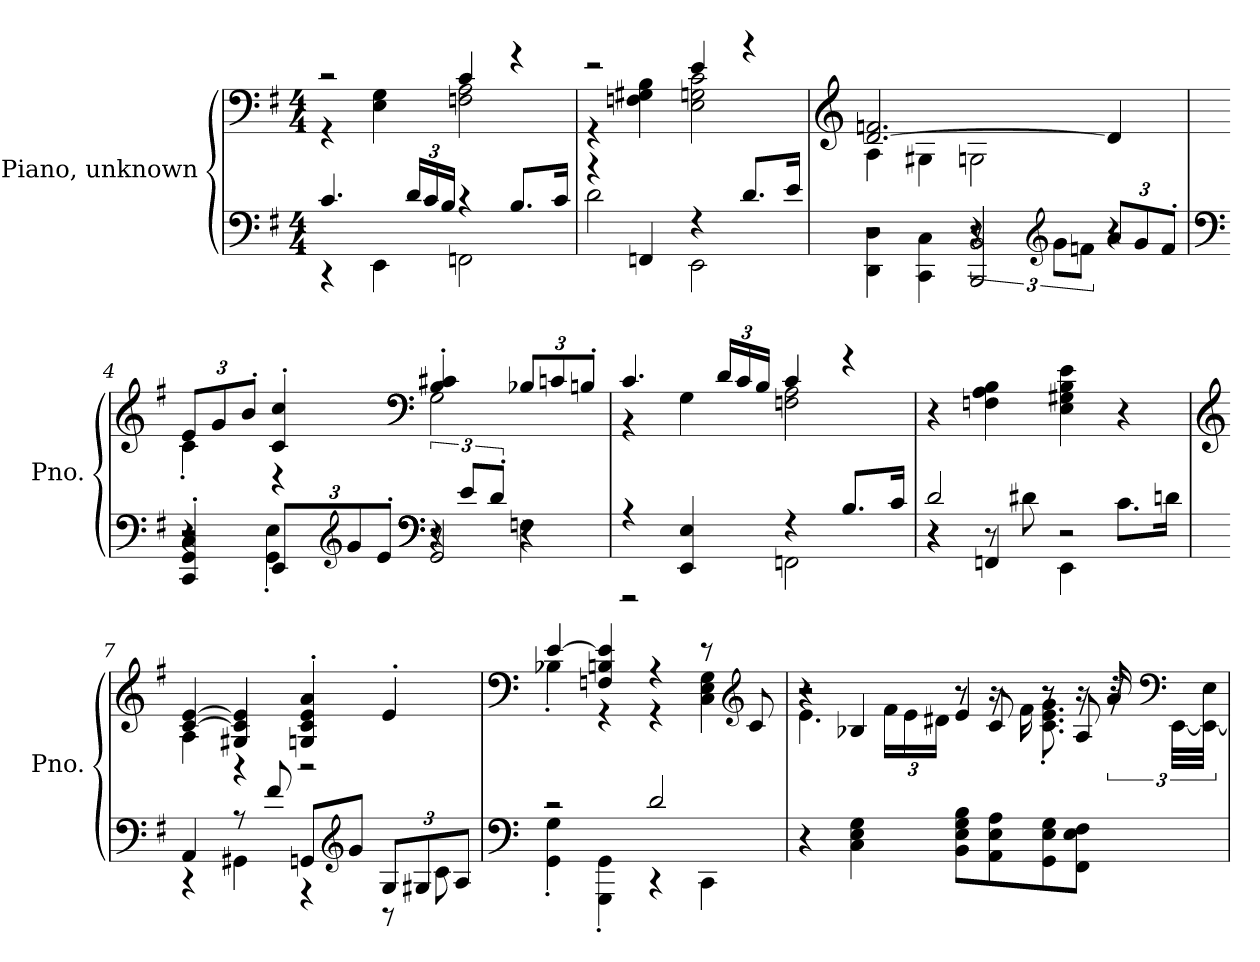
**kern	**kern
*part1	*part1
*staff2	*staff1
*I"Piano, unknown	*
*I'Pno.	*
*clefF4	*clefF4
*k[f#]	*k[f#]
*M4/4	*M4/4
*MM120	*MM120
=1	=1
*^	*^
4.c/	4r	2r	4r
.	4EE\	.	4E\ 4G\
*Xbrackettup	*	*	*
24d/LL	.	.	.
24c/	.	.	.
24B/JJ	.	.	.
4r	2FFn\	4c/	2Fn\ 2A\
8.B/L	.	4r	.
16c/Jk	.	.	.
=2	=2	=2	=2
4r	2d\	2r	4r
4FFn/	.	.	4Fn\ 4G#X\ 4B\
4r	2EE\	4e/	2E\ 2Gn\ 2c\
8.d/L	.	4r	.
16e/Jk	.	.	.
*v	*v	*	*
=3	=3	=3
*	*clefG2	*
*^	*	*
*	*^	*	*
2r	4DD\ 4D\	2r	[2.d/ 2.fn/	4A\
.	4CC\ 4C\	.	.	4G#X\
*	*brackettup	*	*	*
4r	12r	2BBB/ 2BB/	.	2Gn\
*clefG2	*	*	*	*
.	12g\L	.	.	.
.	12fn\J	.	.	.
*Xbrackettup	*	*	*	*
12a/L	4r	.	4d/]	.
12g/	.	.	.	.
12f'/J	.	.	.	.
!!LO:LB:g=z	!!
=4	=4	=4	=4	=4
*clefF4	*	*	*	*
*	*	*	*Xbrackettup	*
4CC/' 4GG/' 4C/'	4r	2r	12e/L	4c'\
.	.	.	12g/	.
.	.	.	12b'/J	.
12EE/L	4GG\' 4E\'	.	4c/' 4cc/'	4r
*clefG2	*	*	*	*
12g/	.	.	.	.
12e'/J	.	.	.	.
*clefF4	*	*	*clefF4	*
*brackettup	*	*	*	*
12r	4r	2GG/	4B/' 4c#X/'	2G\
12e/L	.	.	.	.
12d'/J	.	.	.	.
4r	4Fn\	.	12B-X/L	.
.	.	.	12cn/	.
.	.	.	12Bn'/J	.
*	*v	*v	*	*
=5	=5	=5	=5
4r	2r	4.c/	4r
4EE/ 4E/	.	.	4G\
.	.	24d/LL	.
.	.	24c/	.
.	.	24B/JJ	.
4r	2FFn\	4c/	2Fn\ 2A\
8.B/L	.	4r	.
16c/Jk	.	.	.
*	*	*v	*v
=6	=6	=6
*	*^	*
2d/	4r	4r	4r
.	8r	4FFn/	4Fn\ 4A\ 4B\
.	8d#X\	.	.
2r	4EE\	2r	4E\ 4G#X\ 4B\ 4e\
.	8.c\L	.	4r
.	16dn\Jk	.	.
*v	*v	*v	*
!!LO:LB:g=z
=7	=7
*	*clefG2
*^	*^
4AA/	4r	[4c/ [4e/	4A\
8r	4GG#X\	4G#X/ 4c/] 4e/]	4r
8f#/	.	.	.
8GGn/L	4r	4Gn/' 4c/' 4e/' 4a/'	2r
*clefG2	*	*	*
8g/J	.	.	.
*Xbrackettup	*	*	*
12G/L	8r	4e'/	.
12G#X/	.	.	.
.	8c\	.	.
12A/J	.	.	.
=8	=8	=8	=8
*clefF4	*	*clefF4	*
2r	4GG\' 4G\'	[4e/	4B-X'\
.	4GGG\' 4GG\'	4Fn/ 4Bn/ 4e/]	4r
2d/	4r	4r	4r
.	4CC\	8r	4C\ 4E\ 4G\
*	*	*clefG2	*
.	.	8c/	.
*v	*v	*	*
!!LO:LB:g=z
=9	=9	=9
*	*	*^
4r	2r	4.e\	4r
4C\ 4E\ 4G\	.	.	4B-X/
.	.	24f#\LL	.
.	.	24e\	.
.	.	24d#X\JJ	.
8BB\ 8E\ 8G\ 8B\L	8r	8r	4e/
8AA\ 8E\ 8A\	8c/	16r	.
.	.	16f#\	.
8GG\ 8E\ 8G\	8r	8.c\' 8.e\' 8.g\'	8r
8FF#\ 8E\ 8F#\J	16r	.	8A/
*	*	*brackettup	*
.	16a/	48r	.
*	*clefF4	*	*
.	.	[48EE\LLL	.
.	.	48EE\_ 48E\JJJ	.
*	*v	*v	*v
=	=
*-	*-
